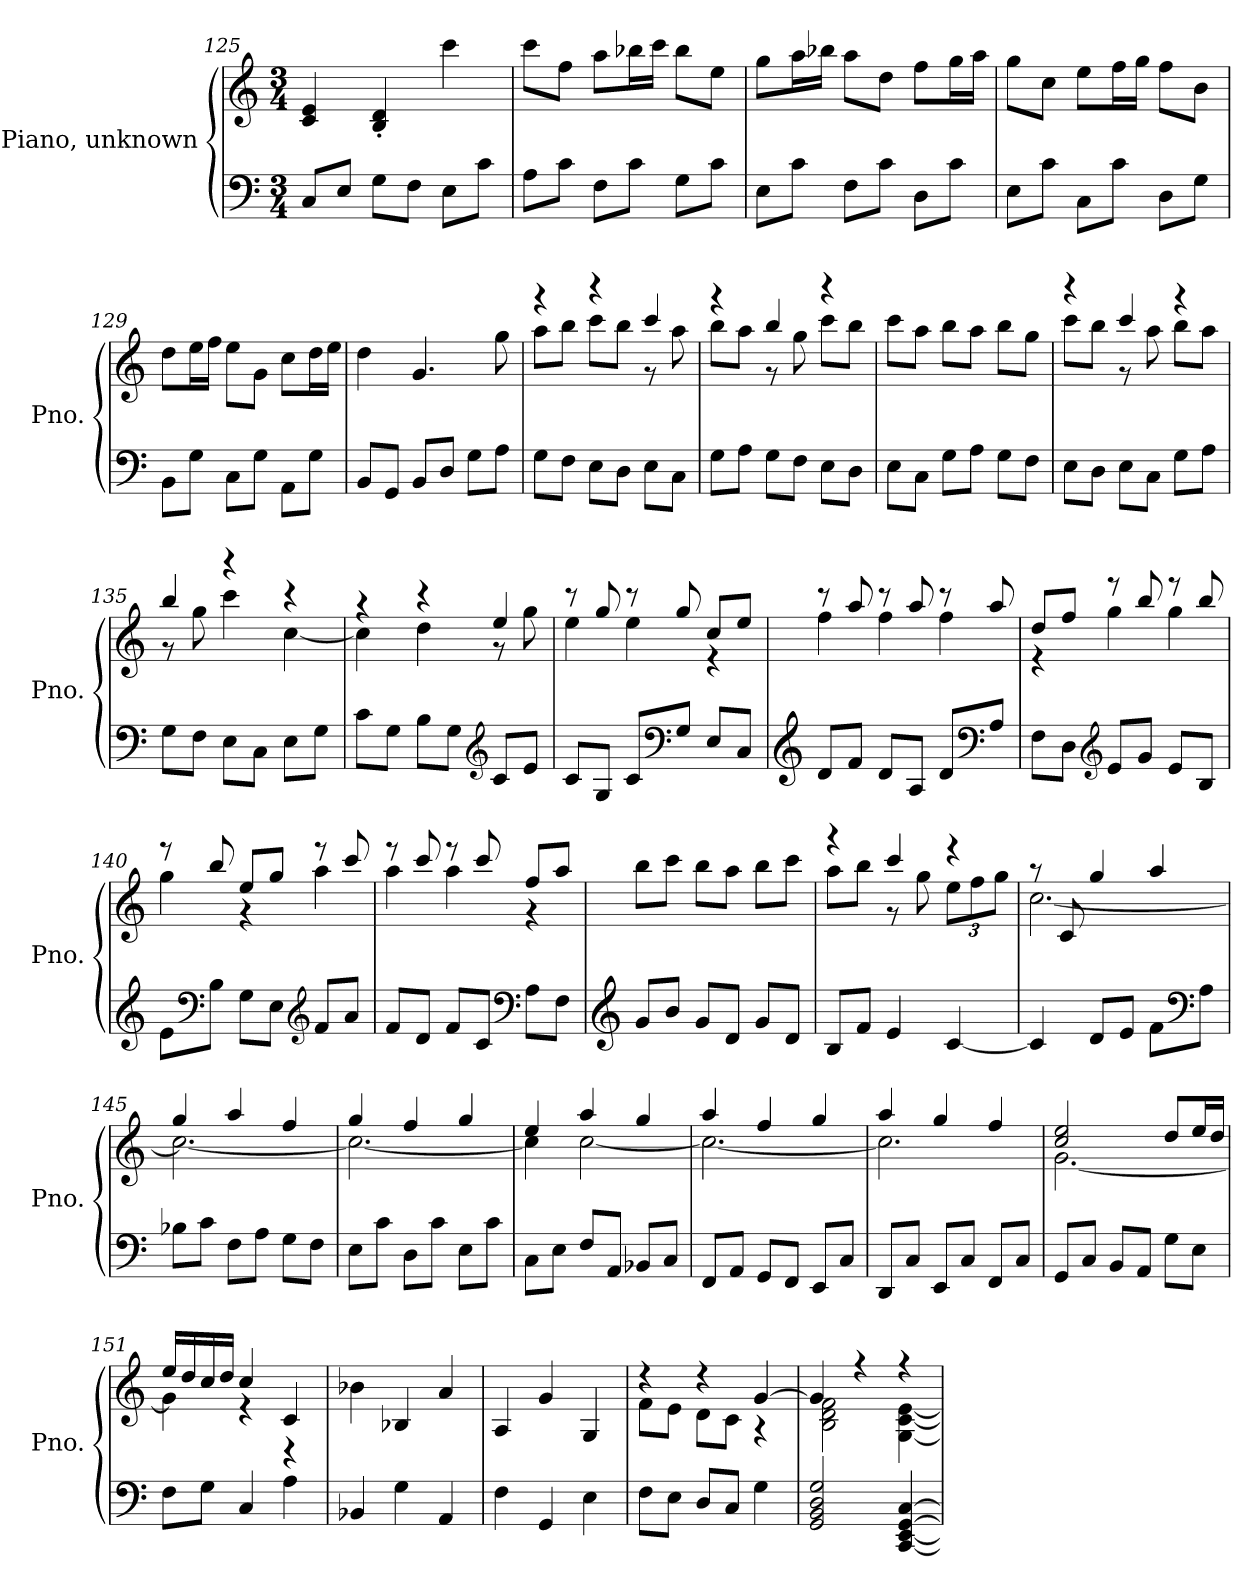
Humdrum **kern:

**kern	**kern
*part1	*part1
*staff2	*staff1
*I"Piano, unknown	*
*I'Pno.	*
*clefF4	*clefG2
*k[]	*k[]
*M3/4	*M3/4
=125	=125
8C/L	4c/ 4e/
8E/J	.
8G\L	4B/' 4d/'
8F\J	.
8E\L	4ccc\
8c\J	.
=126	=126
8A\L	8ccc\L
8c\J	8ff\J
8F\L	8aa\L
8c\J	16bb-X\L
.	16ccc\JJ
8G\L	8bb-\L
8c\J	8ee\J
=127	=127
8E\L	8gg\L
8c\J	16aa\L
.	16bb-X\JJ
8F\L	8aa\L
8c\J	8dd\J
8D\L	8ff\L
8c\J	16gg\L
.	16aa\JJ
=128	=128
8E\L	8gg\L
8c\J	8cc\J
8C\L	8ee\L
8c\J	16ff\L
.	16gg\JJ
8D\L	8ff\L
8G\J	8b\J
!!LO:LB:g=z
=129	=129
8BB\L	8dd\L
8G\J	16ee\L
.	16ff\JJ
8C\L	8ee\L
8G\J	8g\J
8AA\L	8cc\L
8G\J	16dd\L
.	16ee\JJ
=130	=130
8BB/L	4dd\
8GG/J	.
8BB/L	4.g/
8D/J	.
8G\L	.
8A\J	8gg\
=131	=131
*	*^
8G\L	4r	8aa\L
8F\J	.	8bb\J
8E\L	4r	8ccc\L
8D\J	.	8bb\J
8E\L	4ccc/	8r
8C\J	.	8aa\
=132	=132	=132
8G\L	4r	8bb\L
8A\J	.	8aa\J
8G\L	4bb/	8r
8F\J	.	8gg\
8E\L	4r	8ccc\L
8D\J	.	8bb\J
*	*v	*v
=133	=133
8E\L	8ccc\L
8C\J	8aa\J
8G\L	8bb\L
8A\J	8aa\J
8G\L	8bb\L
8F\J	8gg\J
!!LO:PB:g=z
=134	=134
*	*^
8E\L	4r	8ccc\L
8D\J	.	8bb\J
8E\L	4ccc/	8r
8C\J	.	8aa\
8G\L	4r	8bb\L
8A\J	.	8aa\J
=135	=135	=135
8G\L	4bb/	8r
8F\J	.	8gg\
8E\L	4r	4ccc\
8C\J	.	.
8E\L	4r	[4cc\
8G\J	.	.
=136	=136	=136
8c\L	4r	4cc\]
8G\J	.	.
8B\L	4r	4dd\
8G\J	.	.
*clefG2	*	*
8c/L	4ee/	8r
8e/J	.	8gg\
=137	=137	=137
8c/L	8r	4ee\
8G/J	8gg/	.
8c/L	8r	4ee\
*clefF4	*	*
8G/J	8gg/	.
8E/L	8cc/L	4r
8C/J	8ee/J	.
=138	=138	=138
*clefG2	*	*
8d/L	8r	4ff\
8f/J	8aa/	.
8d/L	8r	4ff\
8A/J	8aa/	.
8d/L	8r	4ff\
*clefF4	*	*
8A/J	8aa/	.
!!LO:LB:g=z	!!
=139	=139	=139
8F\L	8dd/L	4r
8D\J	8ff/J	.
*clefG2	*	*
8e/L	8r	4gg\
8g/J	8bb/	.
8e/L	8r	4gg\
8B/J	8bb/	.
=140	=140	=140
8e\L	8r	4gg\
*clefF4	*	*
8B\J	8bb/	.
8G\L	8ee/L	4r
8E\J	8gg/J	.
*clefG2	*	*
8f/L	8r	4aa\
8a/J	8ccc/	.
=141	=141	=141
8f/L	8r	4aa\
8d/J	8ccc/	.
8f/L	8r	4aa\
8c/J	8ccc/	.
*clefF4	*	*
8A\L	8ff/L	4r
8F\J	8aa/J	.
*	*v	*v
=142	=142
*clefG2	*
8g/L	8bb\L
8b/J	8ccc\J
8g/L	8bb\L
8d/J	8aa\J
8g/L	8bb\L
8d/J	8ccc\J
!!LO:LB:g=z
=143	=143
*	*^
8B/L	4r	8aa\L
8f/J	.	8bb\J
4e/	4ccc/	8r
.	.	8gg\
*	*	*Xbrackettup
[4c/	4r	12ee\L
.	.	12ff\
.	.	12gg\J
=144	=144	=144
4c/]	8r	[2.cc\
.	8c/	.
8d/L	4gg/	.
8e/J	.	.
8f\L	4aa/	.
*clefF4	*	*
8A\J	.	.
=145	=145	=145
8B-X\L	4gg/	2.cc\_
8c\J	.	.
8F\L	4aa/	.
8A\J	.	.
8G\L	4ff/	.
8F\J	.	.
=146	=146	=146
8E\L	4gg/	2.cc\_
8c\J	.	.
8D\L	4ff/	.
8c\J	.	.
8E\L	4gg/	.
8c\J	.	.
=147	=147	=147
8C\L	4ee/	4cc\]
8E\J	.	.
8F/L	4aa/	[2cc\
8AA/J	.	.
8BB-X/L	4gg/	.
8C/J	.	.
=148	=148	=148
8FF/L	4aa/	2.cc\_
8AA/J	.	.
8GG/L	4ff/	.
8FF/J	.	.
8EE/L	4gg/	.
8C/J	.	.
!!LO:LB:g=z	!!
=149	=149	=149
8DD/L	4aa/	2.cc\]
8C/J	.	.
8EE/L	4gg/	.
8C/J	.	.
8FF/L	4ff/	.
8C/J	.	.
=150	=150	=150
8GG/L	2cc/ 2ee/	[2.g\
8C/J	.	.
8BB/L	.	.
8AA/J	.	.
8G\L	8dd/L	.
8E\J	16ee/L	.
.	16dd/JJ	.
=151	=151	=151
8F\L	16ee/LL	4g\]
.	16dd/	.
8G\J	16cc/	.
.	16dd/JJ	.
4C/	4cc/	4r
4A\	4c/	4r
*	*v	*v
=152	=152
4BB-X/	4b-X\
4G\	4B-X/
4AA/	4a/
=153	=153
4F\	4A/
4GG/	4g/
4E\	4G/
=154	=154
*	*^
8F\L	4r	8f\L
8E\J	.	8e\J
8D/L	4r	8d\L
8C/J	.	8c\J
4G\	[4g/	4r
=155	=155	=155
2GG/ 2BB/ 2D/ 2G/	4g/]	2B\ 2d\ 2f\
.	4r	.
[4CC/ [4EE/ [4GG/ [4C/	4r	[4G\ [4c\ [4e\
*	*v	*v
=	=
*-	*-
